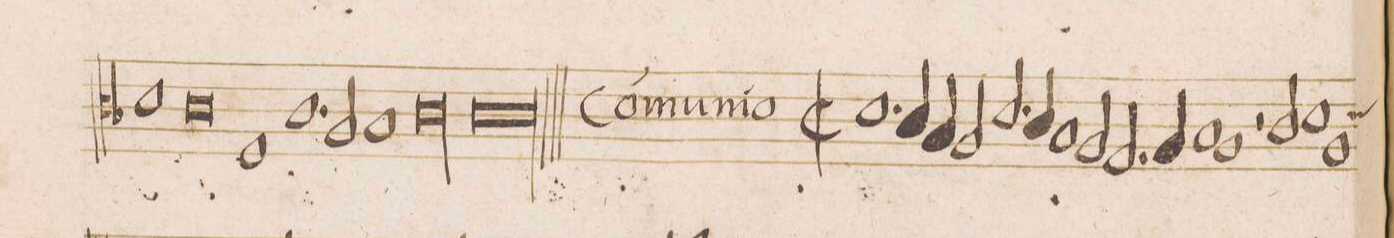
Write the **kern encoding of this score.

**kern
*I"ALTVS
*clefC3
*k[]
*met(C|)
*M2/1
1.d
4c/
4B-y/
=2-
2A/
2.d/
4c/
1B-y/
=3-
2A/
2.G/
4A/
=4-
1B-y
1A
=5-
2r
2c/
1d
=6-
1A
*custos:d
*-
